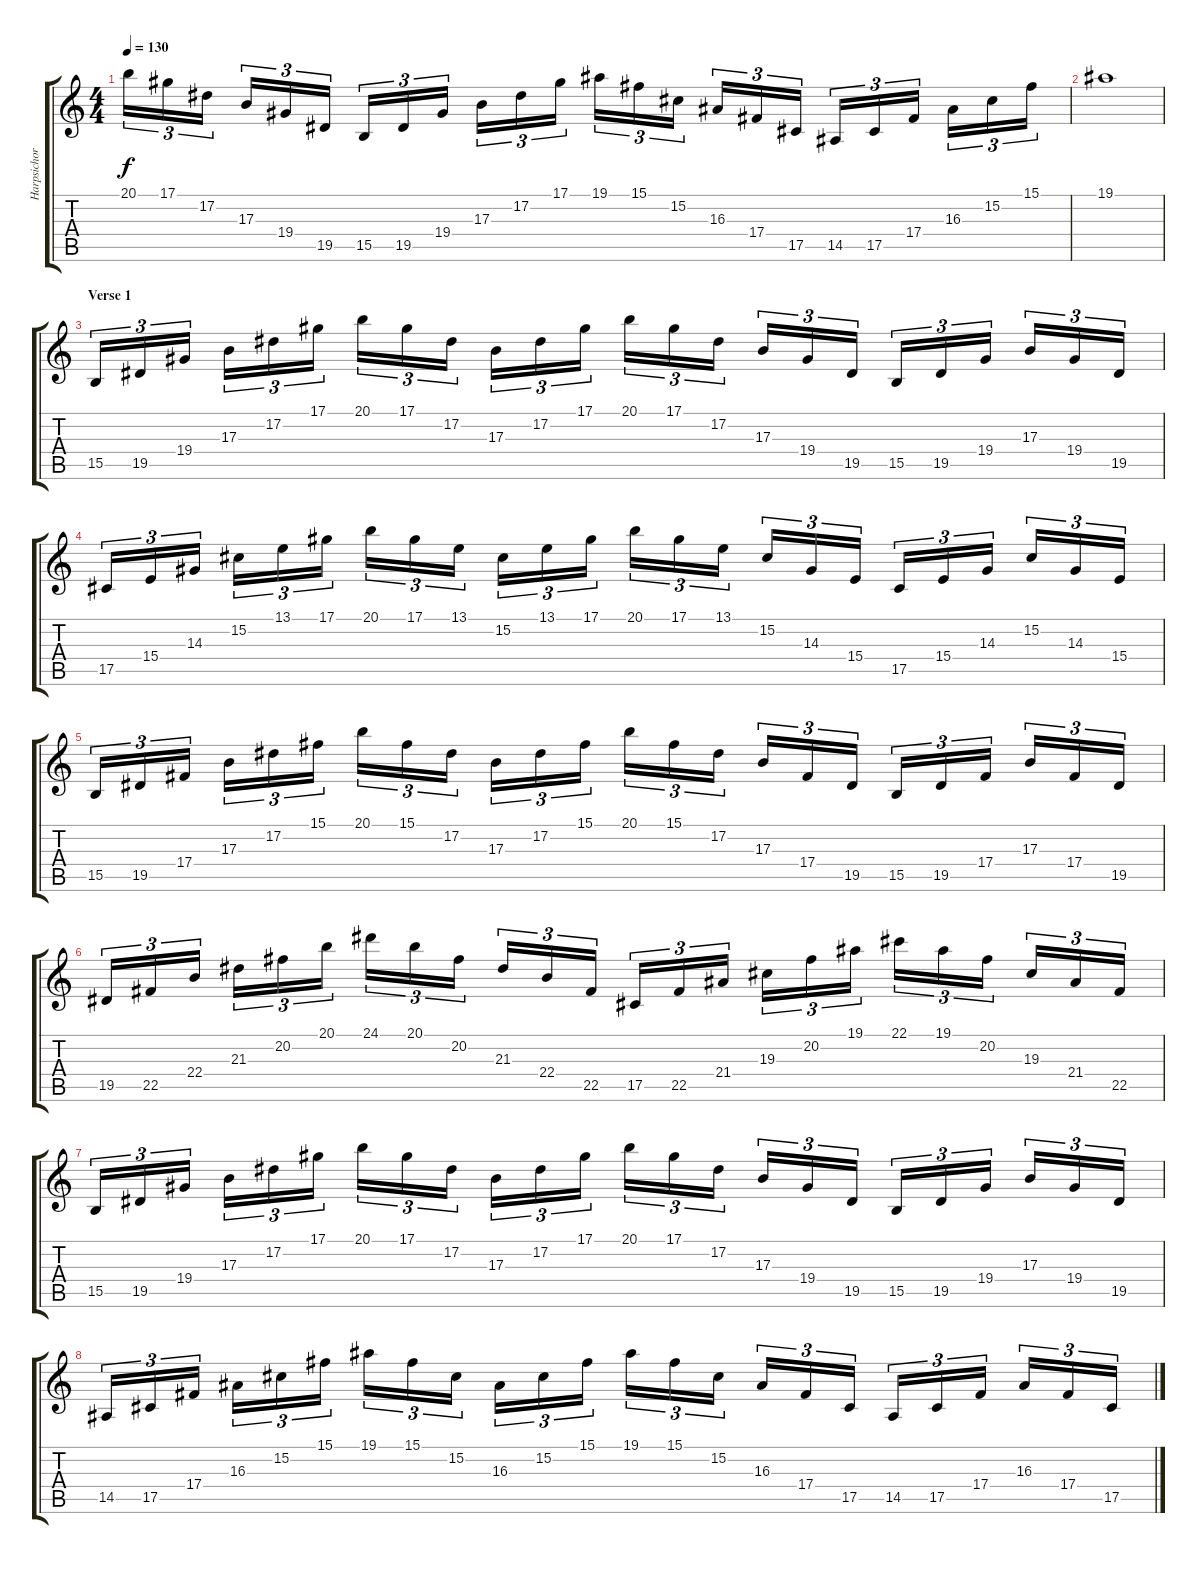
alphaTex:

\track ("Harpsichord" "Harpsichor") {instrument harpsichord}
\staff {score tabs}
\tuning (Eb4 Bb3 Gb3 Db3 Ab2 Eb2) {hide}
\ts (4 4)
\tempo 130
\clef g2
\ks c
20.1.16{tu (3 2) dy f} 17.1.16{tu (3 2)} 17.2.16{tu (3 2)} 17.3.16{tu (3 2)} 19.4.16{tu (3 2)} 19.5.16{tu (3 2)} 15.5.16{tu (3 2)} 19.5.16{tu (3 2)} 19.4.16{tu (3 2)} 17.3.16{tu (3 2)} 17.2.16{tu (3 2)} 17.1.16{tu (3 2)} 19.1.16{tu (3 2)} 15.1.16{tu (3 2)} 15.2.16{tu (3 2)} 16.3.16{tu (3 2)} 17.4.16{tu (3 2)} 17.5.16{tu (3 2)} 14.5.16{tu (3 2)} 17.5.16{tu (3 2)} 17.4.16{tu (3 2)} 16.3.16{tu (3 2)} 15.2.16{tu (3 2)} 15.1.16{tu (3 2)} |
19.1.1 |
\section ("" "Verse 1")
15.5.16{tu (3 2)} 19.5.16{tu (3 2)} 19.4.16{tu (3 2)} 17.3.16{tu (3 2)} 17.2.16{tu (3 2)} 17.1.16{tu (3 2)} 20.1.16{tu (3 2)} 17.1.16{tu (3 2)} 17.2.16{tu (3 2)} 17.3.16{tu (3 2)} 17.2.16{tu (3 2)} 17.1.16{tu (3 2)} 20.1.16{tu (3 2)} 17.1.16{tu (3 2)} 17.2.16{tu (3 2)} 17.3.16{tu (3 2)} 19.4.16{tu (3 2)} 19.5.16{tu (3 2)} 15.5.16{tu (3 2)} 19.5.16{tu (3 2)} 19.4.16{tu (3 2)} 17.3.16{tu (3 2)} 19.4.16{tu (3 2)} 19.5.16{tu (3 2)} |
17.5.16{tu (3 2)} 15.4.16{tu (3 2)} 14.3.16{tu (3 2)} 15.2.16{tu (3 2)} 13.1.16{tu (3 2)} 17.1.16{tu (3 2)} 20.1.16{tu (3 2)} 17.1.16{tu (3 2)} 13.1.16{tu (3 2)} 15.2.16{tu (3 2)} 13.1.16{tu (3 2)} 17.1.16{tu (3 2)} 20.1.16{tu (3 2)} 17.1.16{tu (3 2)} 13.1.16{tu (3 2)} 15.2.16{tu (3 2)} 14.3.16{tu (3 2)} 15.4.16{tu (3 2)} 17.5.16{tu (3 2)} 15.4.16{tu (3 2)} 14.3.16{tu (3 2)} 15.2.16{tu (3 2)} 14.3.16{tu (3 2)} 15.4.16{tu (3 2)} |
15.5.16{tu (3 2)} 19.5.16{tu (3 2)} 17.4.16{tu (3 2)} 17.3.16{tu (3 2)} 17.2.16{tu (3 2)} 15.1.16{tu (3 2)} 20.1.16{tu (3 2)} 15.1.16{tu (3 2)} 17.2.16{tu (3 2)} 17.3.16{tu (3 2)} 17.2.16{tu (3 2)} 15.1.16{tu (3 2)} 20.1.16{tu (3 2)} 15.1.16{tu (3 2)} 17.2.16{tu (3 2)} 17.3.16{tu (3 2)} 17.4.16{tu (3 2)} 19.5.16{tu (3 2)} 15.5.16{tu (3 2)} 19.5.16{tu (3 2)} 17.4.16{tu (3 2)} 17.3.16{tu (3 2)} 17.4.16{tu (3 2)} 19.5.16{tu (3 2)} |
19.5.16{tu (3 2)} 22.5.16{tu (3 2)} 22.4.16{tu (3 2)} 21.3.16{tu (3 2)} 20.2.16{tu (3 2)} 20.1.16{tu (3 2)} 24.1.16{tu (3 2)} 20.1.16{tu (3 2)} 20.2.16{tu (3 2)} 21.3.16{tu (3 2)} 22.4.16{tu (3 2)} 22.5.16{tu (3 2)} 17.5.16{tu (3 2)} 22.5.16{tu (3 2)} 21.4.16{tu (3 2)} 19.3.16{tu (3 2)} 20.2.16{tu (3 2)} 19.1.16{tu (3 2)} 22.1.16{tu (3 2)} 19.1.16{tu (3 2)} 20.2.16{tu (3 2)} 19.3.16{tu (3 2)} 21.4.16{tu (3 2)} 22.5.16{tu (3 2)} |
15.5.16{tu (3 2)} 19.5.16{tu (3 2)} 19.4.16{tu (3 2)} 17.3.16{tu (3 2)} 17.2.16{tu (3 2)} 17.1.16{tu (3 2)} 20.1.16{tu (3 2)} 17.1.16{tu (3 2)} 17.2.16{tu (3 2)} 17.3.16{tu (3 2)} 17.2.16{tu (3 2)} 17.1.16{tu (3 2)} 20.1.16{tu (3 2)} 17.1.16{tu (3 2)} 17.2.16{tu (3 2)} 17.3.16{tu (3 2)} 19.4.16{tu (3 2)} 19.5.16{tu (3 2)} 15.5.16{tu (3 2)} 19.5.16{tu (3 2)} 19.4.16{tu (3 2)} 17.3.16{tu (3 2)} 19.4.16{tu (3 2)} 19.5.16{tu (3 2)} |
14.5.16{tu (3 2)} 17.5.16{tu (3 2)} 17.4.16{tu (3 2)} 16.3.16{tu (3 2)} 15.2.16{tu (3 2)} 15.1.16{tu (3 2)} 19.1.16{tu (3 2)} 15.1.16{tu (3 2)} 15.2.16{tu (3 2)} 16.3.16{tu (3 2)} 15.2.16{tu (3 2)} 15.1.16{tu (3 2)} 19.1.16{tu (3 2)} 15.1.16{tu (3 2)} 15.2.16{tu (3 2)} 16.3.16{tu (3 2)} 17.4.16{tu (3 2)} 17.5.16{tu (3 2)} 14.5.16{tu (3 2)} 17.5.16{tu (3 2)} 17.4.16{tu (3 2)} 16.3.16{tu (3 2)} 17.4.16{tu (3 2)} 17.5.16{tu (3 2)}
